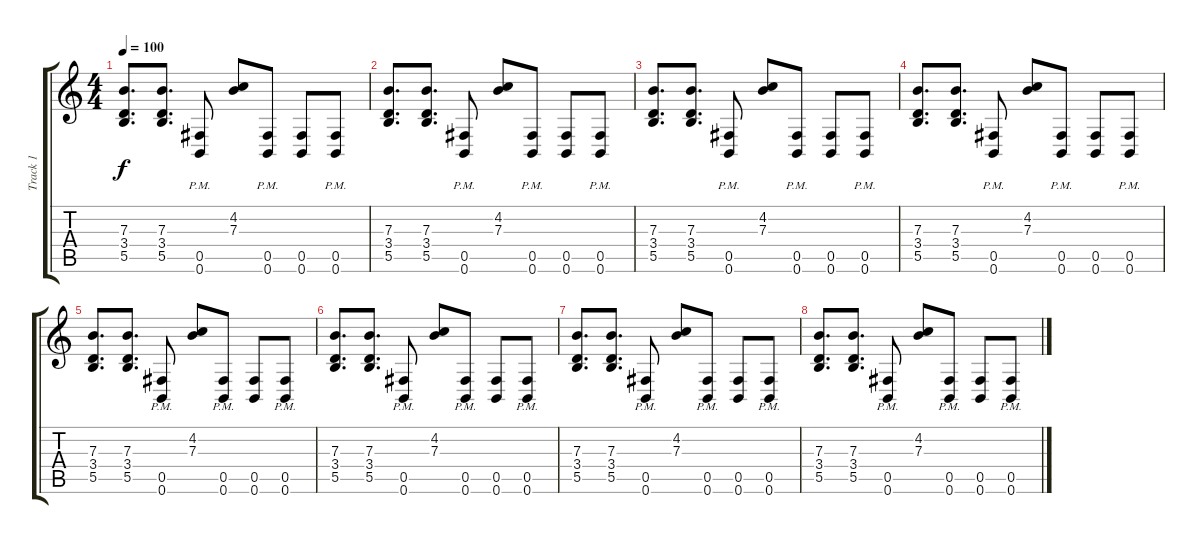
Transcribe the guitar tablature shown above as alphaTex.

\track ("Track 1" "Track 1") {instrument distortionguitar}
\staff {score tabs}
\tuning (Db4 Ab3 E3 B2 Gb2 B1) {hide}
\ts (4 4)
\tempo 100
\clef g2
\ks c
(7.3 3.4 5.5).8{d dy f} (7.3 3.4 5.5).8{d} (0.5{pm} 0.6{pm}).8 (4.2 7.3).8 (0.5{pm} 0.6{pm}).8 (0.5 0.6).8 (0.5{pm} 0.6{pm}).8 |
(7.3 3.4 5.5).8{d} (7.3 3.4 5.5).8{d} (0.5{pm} 0.6{pm}).8 (4.2 7.3).8 (0.5{pm} 0.6{pm}).8 (0.5 0.6).8 (0.5{pm} 0.6{pm}).8 |
(7.3 3.4 5.5).8{d} (7.3 3.4 5.5).8{d} (0.5{pm} 0.6{pm}).8 (4.2 7.3).8 (0.5{pm} 0.6{pm}).8 (0.5 0.6).8 (0.5{pm} 0.6{pm}).8 |
(7.3 3.4 5.5).8{d} (7.3 3.4 5.5).8{d} (0.5{pm} 0.6{pm}).8 (4.2 7.3).8 (0.5{pm} 0.6{pm}).8 (0.5 0.6).8 (0.5{pm} 0.6{pm}).8 |
(7.3 3.4 5.5).8{d} (7.3 3.4 5.5).8{d} (0.5{pm} 0.6{pm}).8 (4.2 7.3).8 (0.5{pm} 0.6{pm}).8 (0.5 0.6).8 (0.5{pm} 0.6{pm}).8 |
(7.3 3.4 5.5).8{d} (7.3 3.4 5.5).8{d} (0.5{pm} 0.6{pm}).8 (4.2 7.3).8 (0.5{pm} 0.6{pm}).8 (0.5 0.6).8 (0.5{pm} 0.6{pm}).8 |
(7.3 3.4 5.5).8{d} (7.3 3.4 5.5).8{d} (0.5{pm} 0.6{pm}).8 (4.2 7.3).8 (0.5{pm} 0.6{pm}).8 (0.5 0.6).8 (0.5{pm} 0.6{pm}).8 |
(7.3 3.4 5.5).8{d} (7.3 3.4 5.5).8{d} (0.5{pm} 0.6{pm}).8 (4.2 7.3).8 (0.5{pm} 0.6{pm}).8 (0.5 0.6).8 (0.5{pm} 0.6{pm}).8
